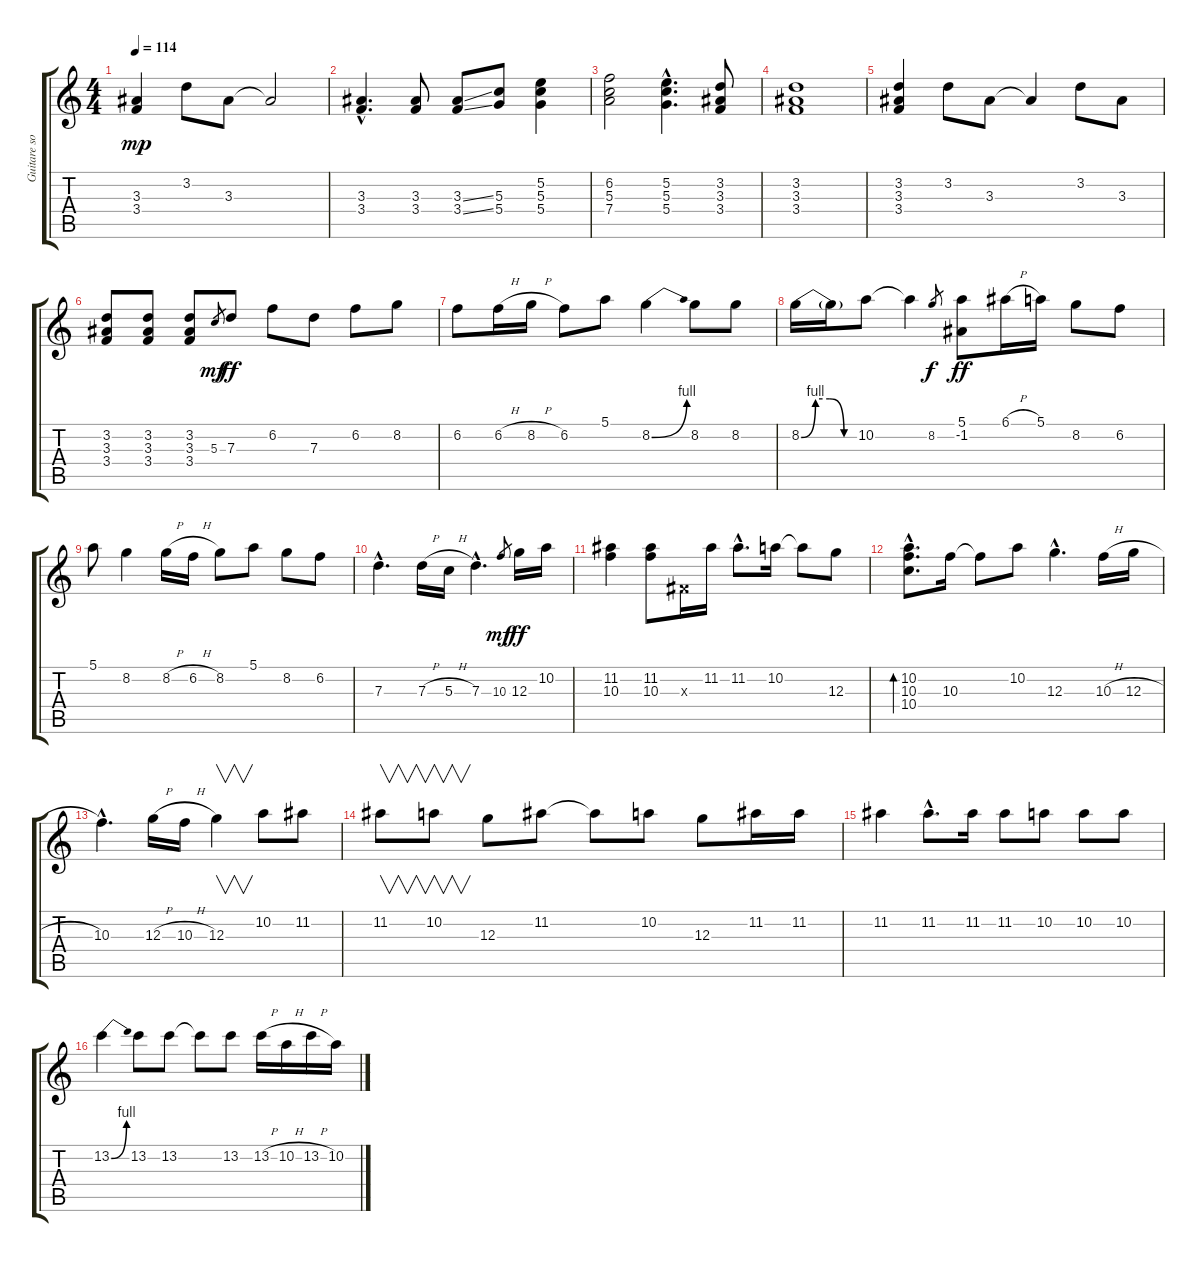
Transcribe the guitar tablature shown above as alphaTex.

\track ("Guitare solo" "Guitare so") {instrument distortionguitar}
\staff {score tabs}
\tuning (E4 B3 G3 D3 A2 E2) {hide}
\ts (4 4)
\tempo 114
\clef g2
\ks c
(3.3 3.4).4{dy mp} 3.2.8 3.3.8 3.3{t}.2 |
(3.3{hac} 3.4{hac}).4{d} (3.3 3.4).8 (3.3{ss} 3.4{ss}).8 (5.3 5.4).8 (5.2 5.3 5.4).4 |
(6.2 5.3 7.4).2 (5.2{hac} 5.3{hac} 5.4{hac}).4{d} (3.2 3.3 3.4).8 |
(3.2 3.3 3.4).1 |
(3.2 3.3 3.4).4 3.2.8 3.3.8 3.3{t}.4 3.2.8 3.3.8 |
(3.2 3.3 3.4).8 (3.2 3.3 3.4).8 (3.2 3.3 3.4).8 5.3.8{gr dy mf} 7.3.8{dy ff} 6.2.8 7.3.8 6.2.8 8.2.8 |
6.2.8 6.2{h}.16 8.2{h}.16 6.2.8 5.1.8 8.2{be (bend 0 0 60 4)}.4 8.2.8 8.2.8 |
8.2{be (custom 0 0 15 4 30 4 45 0 60 0)}.16 8.2{t}.16 10.2.8 10.2{t}.4 8.2.8{gr dy f} (5.1 -1.2).8{dy ff} 6.1{h}.16 5.1.16 8.2.8 6.2.8 |
5.1.8 8.2.4 8.2{h}.16 6.2{h}.16 8.2.8 5.1.8 8.2.8 6.2.8 |
7.3{hac}.4{d} 7.3{h}.16 5.3{h}.16 7.3{hac}.4{d} 10.3.8{gr dy mf} 12.3.16{dy ff} 10.2.16 |
(11.2 10.3).4 (11.2 10.3).8 -1.3{x}.16 11.2.16 11.2{hac}.8{d} 10.2.16 10.2{t}.8 12.3.8 |
(10.2{hac} 10.3{hac} 10.4{hac}).8{d bd 30} 10.3.16 10.3{t}.8 10.2.8 12.3{hac}.4{d} 10.3{h}.16 12.3{h}.16 |
10.3{hac}.4{d} 12.3{h}.16 10.3{h}.16 12.3.4{v} 10.2.8 11.2.8 |
11.2.8{v} 10.2.8{v} 12.3.8 11.2.8 11.2{t}.8 10.2.8 12.3.8 11.2.16 11.2.16 |
11.2.4 11.2{hac}.8{d} 11.2.16 11.2.8 10.2.8 10.2.8 10.2.8 |
13.2{be (bend 0 0 60 4)}.4 13.2.8 13.2.8 13.2{t}.8 13.2.8 13.2{h}.16 10.2{h}.16 13.2{h}.16 10.2.16
